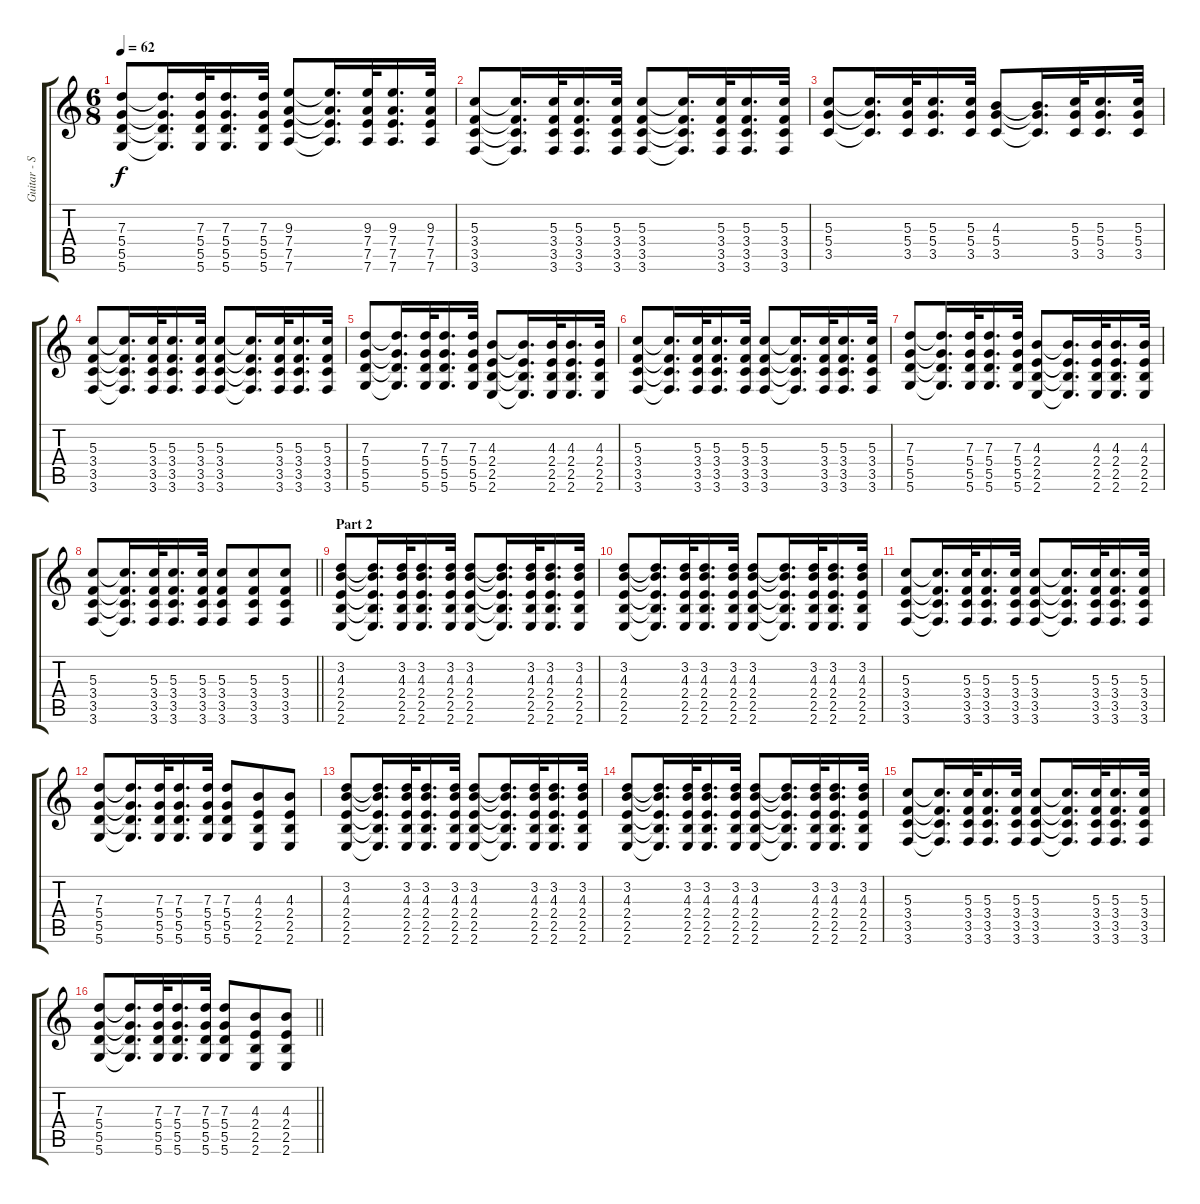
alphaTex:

\track ("Guitar - Simon Neil" "Guitar - S") {instrument electricguitarjazz}
\staff {score tabs}
\tuning (E4 B3 G3 D3 A2 D2) {hide}
\ts (6 8)
\tempo 62
\clef g2
\ks c
(7.3 5.4 5.5 5.6).8{dy f} (7.3{t} 5.4{t} 5.5{t} 5.6{t}).16{d} (7.3 5.4 5.5 5.6).32 (7.3 5.4 5.5 5.6).16{d} (7.3 5.4 5.5 5.6).32 (9.3 7.4 7.5 7.6).8 (9.3{t} 7.4{t} 7.5{t} 7.6{t}).16{d} (9.3 7.4 7.5 7.6).32 (9.3 7.4 7.5 7.6).16{d} (9.3 7.4 7.5 7.6).32 |
(5.3 3.4 3.5 3.6).8 (5.3{t} 3.4{t} 3.5{t} 3.6{t}).16{d} (5.3 3.4 3.5 3.6).32 (5.3 3.4 3.5 3.6).16{d} (5.3 3.4 3.5 3.6).32 (5.3 3.4 3.5 3.6).8 (5.3{t} 3.4{t} 3.5{t} 3.6{t}).16{d} (5.3 3.4 3.5 3.6).32 (5.3 3.4 3.5 3.6).16{d} (5.3 3.4 3.5 3.6).32 |
(5.3 5.4 3.5).8 (5.3{t} 5.4{t} 3.5{t}).16{d} (5.3 5.4 3.5).32 (5.3 5.4 3.5).16{d} (5.3 5.4 3.5).32 (4.3 5.4 3.5).8 (4.3{t} 5.4{t} 3.5{t}).16{d} (5.3 5.4 3.5).32 (5.3 5.4 3.5).16{d} (5.3 5.4 3.5).32 |
(5.3 3.4 3.5 3.6).8 (5.3{t} 3.4{t} 3.5{t} 3.6{t}).16{d} (5.3 3.4 3.5 3.6).32 (5.3 3.4 3.5 3.6).16{d} (5.3 3.4 3.5 3.6).32 (5.3 3.4 3.5 3.6).8 (5.3{t} 3.4{t} 3.5{t} 3.6{t}).16{d} (5.3 3.4 3.5 3.6).32 (5.3 3.4 3.5 3.6).16{d} (5.3 3.4 3.5 3.6).32 |
(7.3 5.4 5.5 5.6).8 (7.3{t} 5.4{t} 5.5{t} 5.6{t}).16{d} (7.3 5.4 5.5 5.6).32 (7.3 5.4 5.5 5.6).16{d} (7.3 5.4 5.5 5.6).32 (4.3 2.4 2.5 2.6).8 (4.3{t} 2.4{t} 2.5{t} 2.6{t}).16{d} (4.3 2.4 2.5 2.6).32 (4.3 2.4 2.5 2.6).16{d} (4.3 2.4 2.5 2.6).32 |
(5.3 3.4 3.5 3.6).8 (5.3{t} 3.4{t} 3.5{t} 3.6{t}).16{d} (5.3 3.4 3.5 3.6).32 (5.3 3.4 3.5 3.6).16{d} (5.3 3.4 3.5 3.6).32 (5.3 3.4 3.5 3.6).8 (5.3{t} 3.4{t} 3.5{t} 3.6{t}).16{d} (5.3 3.4 3.5 3.6).32 (5.3 3.4 3.5 3.6).16{d} (5.3 3.4 3.5 3.6).32 |
(7.3 5.4 5.5 5.6).8 (7.3{t} 5.4{t} 5.5{t} 5.6{t}).16{d} (7.3 5.4 5.5 5.6).32 (7.3 5.4 5.5 5.6).16{d} (7.3 5.4 5.5 5.6).32 (4.3 2.4 2.5 2.6).8 (4.3{t} 2.4{t} 2.5{t} 2.6{t}).16{d} (4.3 2.4 2.5 2.6).32 (4.3 2.4 2.5 2.6).16{d} (4.3 2.4 2.5 2.6).32 |
\barLineRight lightlight
(5.3 3.4 3.5 3.6).8 (5.3{t} 3.4{t} 3.5{t} 3.6{t}).16{d} (5.3 3.4 3.5 3.6).32 (5.3 3.4 3.5 3.6).16{d} (5.3 3.4 3.5 3.6).32 (5.3 3.4 3.5 3.6).8 (5.3 3.4 3.5 3.6).8 (5.3 3.4 3.5 3.6).8 |
\section ("" "Part 2")
(3.2 4.3 2.4 2.5 2.6).8 (3.2{t} 4.3{t} 2.4{t} 2.5{t} 2.6{t}).16{d} (3.2 4.3 2.4 2.5 2.6).32 (3.2 4.3 2.4 2.5 2.6).16{d} (3.2 4.3 2.4 2.5 2.6).32 (3.2 4.3 2.4 2.5 2.6).8 (3.2{t} 4.3{t} 2.4{t} 2.5{t} 2.6{t}).16{d} (3.2 4.3 2.4 2.5 2.6).32 (3.2 4.3 2.4 2.5 2.6).16{d} (3.2 4.3 2.4 2.5 2.6).32 |
(3.2 4.3 2.4 2.5 2.6).8 (3.2{t} 4.3{t} 2.4{t} 2.5{t} 2.6{t}).16{d} (3.2 4.3 2.4 2.5 2.6).32 (3.2 4.3 2.4 2.5 2.6).16{d} (3.2 4.3 2.4 2.5 2.6).32 (3.2 4.3 2.4 2.5 2.6).8 (3.2{t} 4.3{t} 2.4{t} 2.5{t} 2.6{t}).16{d} (3.2 4.3 2.4 2.5 2.6).32 (3.2 4.3 2.4 2.5 2.6).16{d} (3.2 4.3 2.4 2.5 2.6).32 |
(5.3 3.4 3.5 3.6).8 (5.3{t} 3.4{t} 3.5{t} 3.6{t}).16{d} (5.3 3.4 3.5 3.6).32 (5.3 3.4 3.5 3.6).16{d} (5.3 3.4 3.5 3.6).32 (5.3 3.4 3.5 3.6).8 (5.3{t} 3.4{t} 3.5{t} 3.6{t}).16{d} (5.3 3.4 3.5 3.6).32 (5.3 3.4 3.5 3.6).16{d} (5.3 3.4 3.5 3.6).32 |
(7.3 5.4 5.5 5.6).8 (7.3{t} 5.4{t} 5.5{t} 5.6{t}).16{d} (7.3 5.4 5.5 5.6).32 (7.3 5.4 5.5 5.6).16{d} (7.3 5.4 5.5 5.6).32 (7.3 5.4 5.5 5.6).8 (4.3 2.4 2.5 2.6).8 (4.3 2.4 2.5 2.6).8 |
(3.2 4.3 2.4 2.5 2.6).8 (3.2{t} 4.3{t} 2.4{t} 2.5{t} 2.6{t}).16{d} (3.2 4.3 2.4 2.5 2.6).32 (3.2 4.3 2.4 2.5 2.6).16{d} (3.2 4.3 2.4 2.5 2.6).32 (3.2 4.3 2.4 2.5 2.6).8 (3.2{t} 4.3{t} 2.4{t} 2.5{t} 2.6{t}).16{d} (3.2 4.3 2.4 2.5 2.6).32 (3.2 4.3 2.4 2.5 2.6).16{d} (3.2 4.3 2.4 2.5 2.6).32 |
(3.2 4.3 2.4 2.5 2.6).8 (3.2{t} 4.3{t} 2.4{t} 2.5{t} 2.6{t}).16{d} (3.2 4.3 2.4 2.5 2.6).32 (3.2 4.3 2.4 2.5 2.6).16{d} (3.2 4.3 2.4 2.5 2.6).32 (3.2 4.3 2.4 2.5 2.6).8 (3.2{t} 4.3{t} 2.4{t} 2.5{t} 2.6{t}).16{d} (3.2 4.3 2.4 2.5 2.6).32 (3.2 4.3 2.4 2.5 2.6).16{d} (3.2 4.3 2.4 2.5 2.6).32 |
(5.3 3.4 3.5 3.6).8 (5.3{t} 3.4{t} 3.5{t} 3.6{t}).16{d} (5.3 3.4 3.5 3.6).32 (5.3 3.4 3.5 3.6).16{d} (5.3 3.4 3.5 3.6).32 (5.3 3.4 3.5 3.6).8 (5.3{t} 3.4{t} 3.5{t} 3.6{t}).16{d} (5.3 3.4 3.5 3.6).32 (5.3 3.4 3.5 3.6).16{d} (5.3 3.4 3.5 3.6).32 |
\barLineRight lightlight
(7.3 5.4 5.5 5.6).8 (7.3{t} 5.4{t} 5.5{t} 5.6{t}).16{d} (7.3 5.4 5.5 5.6).32 (7.3 5.4 5.5 5.6).16{d} (7.3 5.4 5.5 5.6).32 (7.3 5.4 5.5 5.6).8 (4.3 2.4 2.5 2.6).8 (4.3 2.4 2.5 2.6).8
